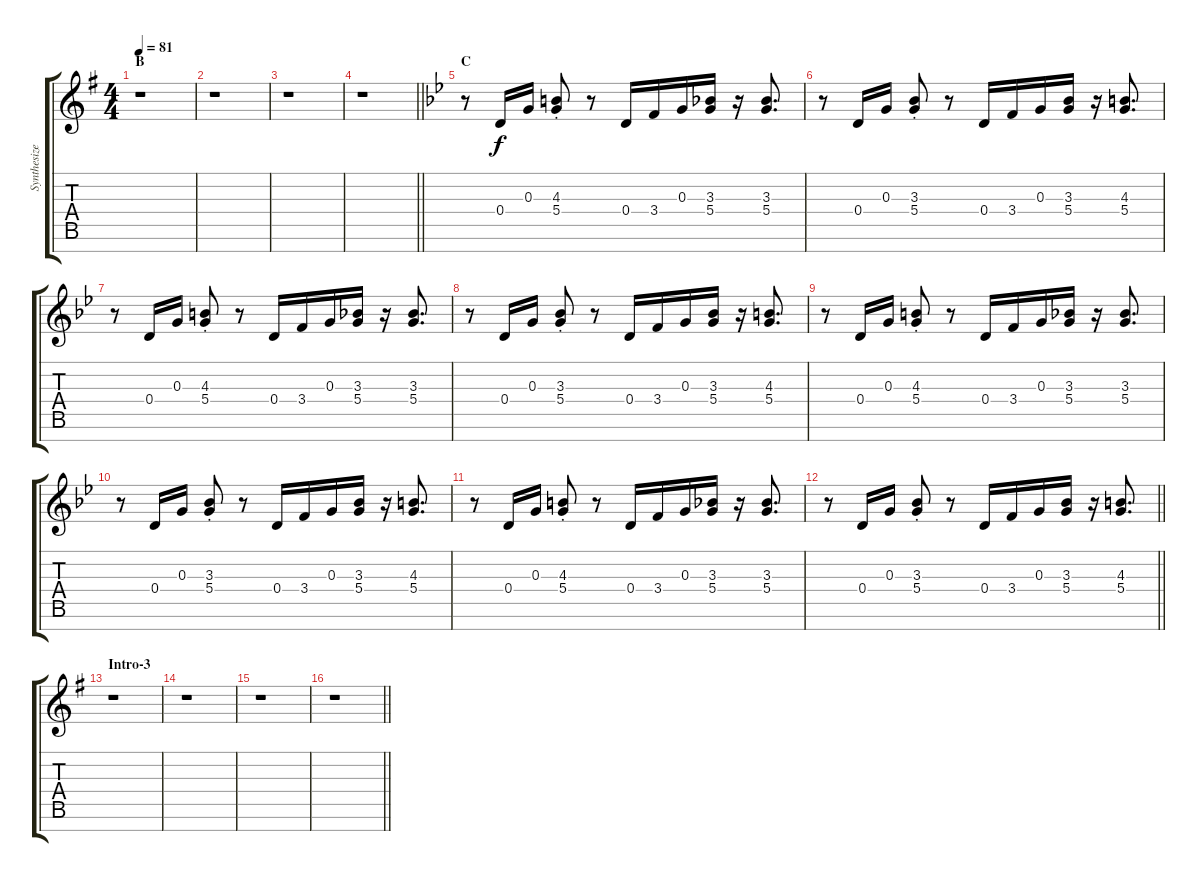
\track ("Synthesizer III" "Synthesize") {instrument lead2sawtooth}
\staff {score tabs}
\tuning (E5 B4 G4 D4 A3 E3 B2) {hide}
\ts (4 4)
\section ("" "B")
\tempo 81
\clef g2
\ks g
r.1{dy f} |
r.1 |
r.1 |
\barLineRight lightlight
r.1 |
\section ("" "C")
\ks bb
r.8 0.4.16 0.3.16 (4.3{st} 5.4{st}).8 r.8 0.4.16 3.4.16 0.3.16 (3.3 5.4).16 r.16 (3.3 5.4).8{d} |
r.8 0.4.16 0.3.16 (3.3{st} 5.4{st}).8 r.8 0.4.16 3.4.16 0.3.16 (3.3 5.4).16 r.16 (4.3 5.4).8{d} |
r.8 0.4.16 0.3.16 (4.3{st} 5.4{st}).8 r.8 0.4.16 3.4.16 0.3.16 (3.3 5.4).16 r.16 (3.3 5.4).8{d} |
r.8 0.4.16 0.3.16 (3.3{st} 5.4{st}).8 r.8 0.4.16 3.4.16 0.3.16 (3.3 5.4).16 r.16 (4.3 5.4).8{d} |
r.8 0.4.16 0.3.16 (4.3{st} 5.4{st}).8 r.8 0.4.16 3.4.16 0.3.16 (3.3 5.4).16 r.16 (3.3 5.4).8{d} |
r.8 0.4.16 0.3.16 (3.3{st} 5.4{st}).8 r.8 0.4.16 3.4.16 0.3.16 (3.3 5.4).16 r.16 (4.3 5.4).8{d} |
r.8 0.4.16 0.3.16 (4.3{st} 5.4{st}).8 r.8 0.4.16 3.4.16 0.3.16 (3.3 5.4).16 r.16 (3.3 5.4).8{d} |
\barLineRight lightlight
r.8 0.4.16 0.3.16 (3.3{st} 5.4{st}).8 r.8 0.4.16 3.4.16 0.3.16 (3.3 5.4).16 r.16 (4.3 5.4).8{d} |
\section ("" "Intro-3")
\ks g
r.1 |
r.1 |
r.1 |
\barLineRight lightlight
r.1
